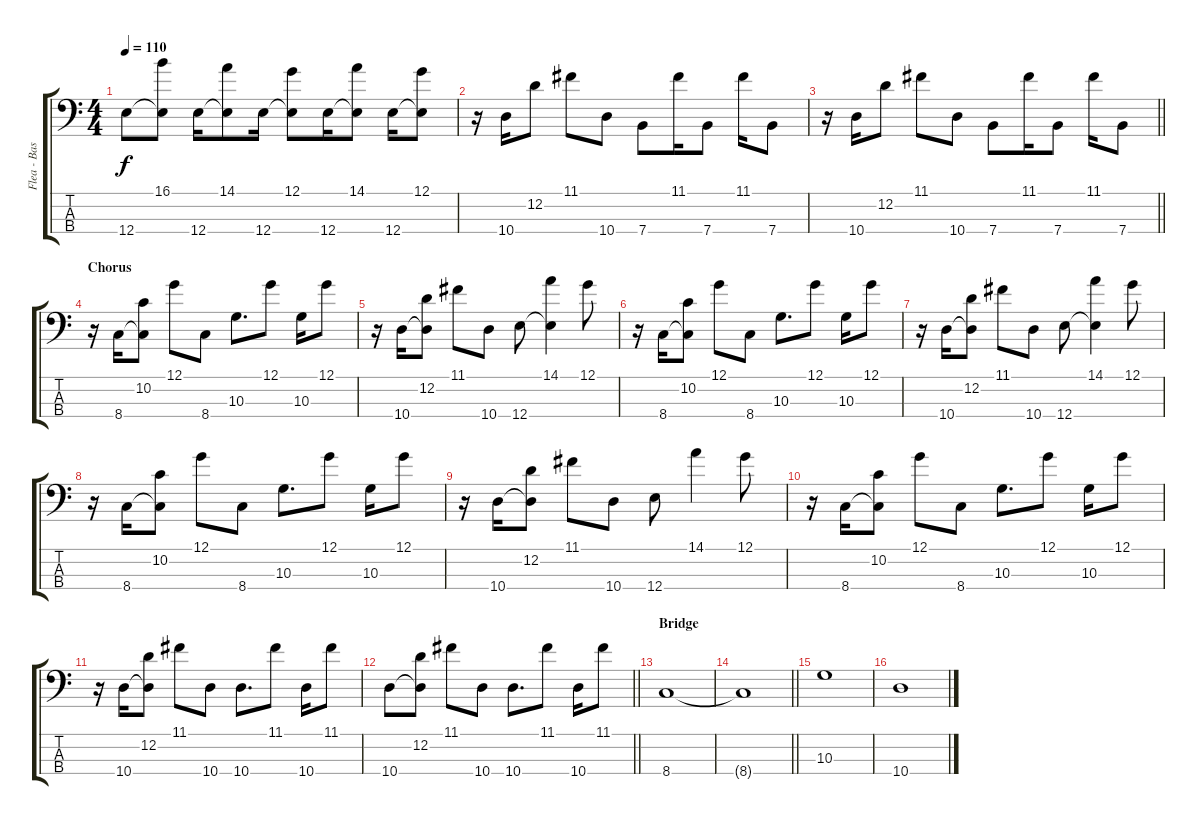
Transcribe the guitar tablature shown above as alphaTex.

\track ("Flea - Bass" "Flea - Bas") {instrument electricbassfinger}
\staff {score tabs}
\tuning (G2 D2 A1 E1) {hide}
\ts (4 4)
\tempo 110
\clef f4
\ks c
12.4.8{dy f} (16.1 12.4{t}).8 12.4.16 (14.1 12.4{t}).8 12.4.16 (12.1 12.4{t}).8 12.4.16 (14.1 12.4{t}).8 12.4.16 (12.1 12.4{t}).8 |
r.16 10.4.16 12.2.8 11.1.8 10.4.8 7.4.8 11.1.16 7.4.8 11.1.16 7.4.8 |
\barLineRight lightlight
r.16 10.4.16 12.2.8 11.1.8 10.4.8 7.4.8 11.1.16 7.4.8 11.1.16 7.4.8 |
\section ("" "Chorus")
r.16 8.4.16 (10.2 8.4{t}).8 12.1.8 8.4.8 10.3.8{d} 12.1.8 10.3.16 12.1.8 |
r.16 10.4.16 (12.2 10.4{t}).8 11.1.8 10.4.8 12.4.8 (14.1 12.4{t}).4 12.1.8 |
r.16 8.4.16 (10.2 8.4{t}).8 12.1.8 8.4.8 10.3.8{d} 12.1.8 10.3.16 12.1.8 |
r.16 10.4.16 (12.2 10.4{t}).8 11.1.8 10.4.8 12.4.8 (14.1 12.4{t}).4 12.1.8 |
r.16 8.4.16 (10.2 8.4{t}).8 12.1.8 8.4.8 10.3.8{d} 12.1.8 10.3.16 12.1.8 |
r.16 10.4.16 (12.2 10.4{t}).8 11.1.8 10.4.8 12.4.8 14.1.4 12.1.8 |
r.16 8.4.16 (10.2 8.4{t}).8 12.1.8 8.4.8 10.3.8{d} 12.1.8 10.3.16 12.1.8 |
r.16 10.4.16 (12.2 10.4{t}).8 11.1.8 10.4.8 10.4.8{d} 11.1.8 10.4.16 11.1.8 |
\barLineRight lightlight
10.4.8 (12.2 10.4{t}).8 11.1.8 10.4.8 10.4.8{d} 11.1.8 10.4.16 11.1.8 |
\section ("" "Bridge")
8.4.1 |
\barLineRight lightlight
8.4{t}.1 |
10.3.1 |
10.4.1
